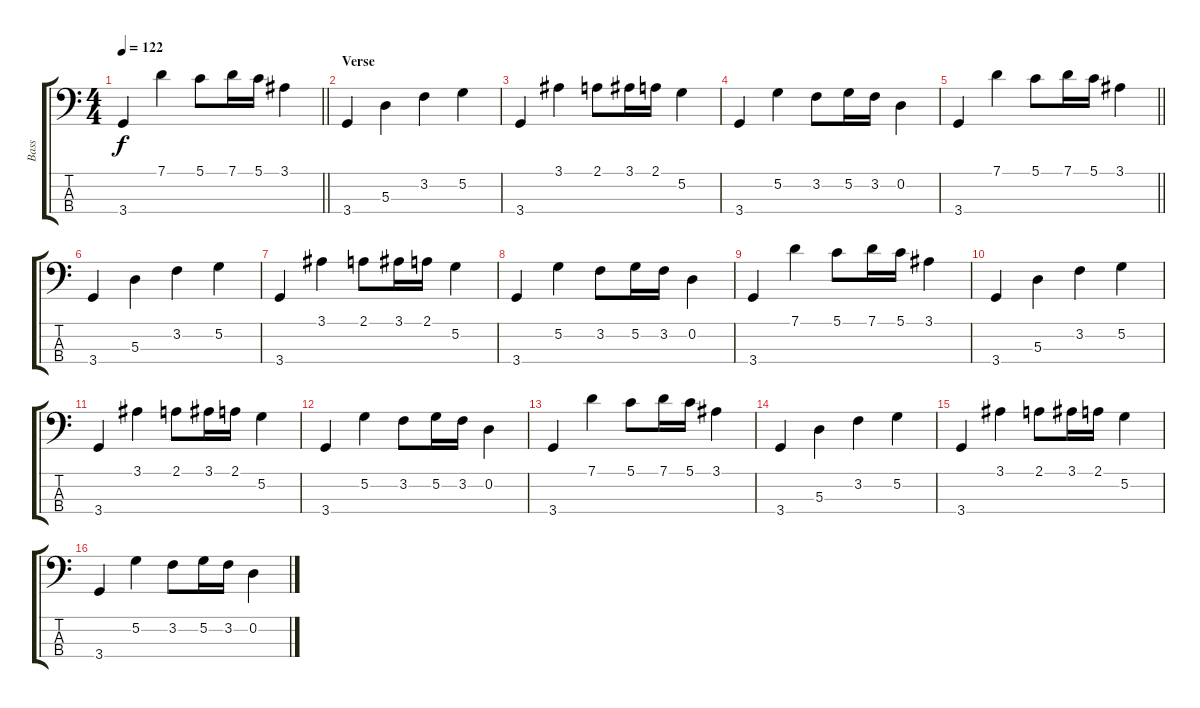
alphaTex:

\track ("Bass" "Bass") {instrument synthbass2}
\staff {score tabs}
\tuning (G2 D2 A1 E1) {hide}
\ts (4 4)
\tempo 122
\clef f4
\barLineRight lightlight
\ks c
3.4.4{dy f} 7.1.4 5.1.8 7.1.16 5.1.16 3.1.4 |
\section ("" "Verse")
3.4.4 5.3.4 3.2.4 5.2.4 |
3.4.4 3.1.4 2.1.8 3.1.16 2.1.16 5.2.4 |
3.4.4 5.2.4 3.2.8 5.2.16 3.2.16 0.2.4 |
\barLineRight lightlight
3.4.4 7.1.4 5.1.8 7.1.16 5.1.16 3.1.4 |
3.4.4 5.3.4 3.2.4 5.2.4 |
3.4.4 3.1.4 2.1.8 3.1.16 2.1.16 5.2.4 |
3.4.4 5.2.4 3.2.8 5.2.16 3.2.16 0.2.4 |
3.4.4 7.1.4 5.1.8 7.1.16 5.1.16 3.1.4 |
3.4.4 5.3.4 3.2.4 5.2.4 |
3.4.4 3.1.4 2.1.8 3.1.16 2.1.16 5.2.4 |
3.4.4 5.2.4 3.2.8 5.2.16 3.2.16 0.2.4 |
3.4.4 7.1.4 5.1.8 7.1.16 5.1.16 3.1.4 |
3.4.4 5.3.4 3.2.4 5.2.4 |
3.4.4 3.1.4 2.1.8 3.1.16 2.1.16 5.2.4 |
3.4.4 5.2.4 3.2.8 5.2.16 3.2.16 0.2.4
